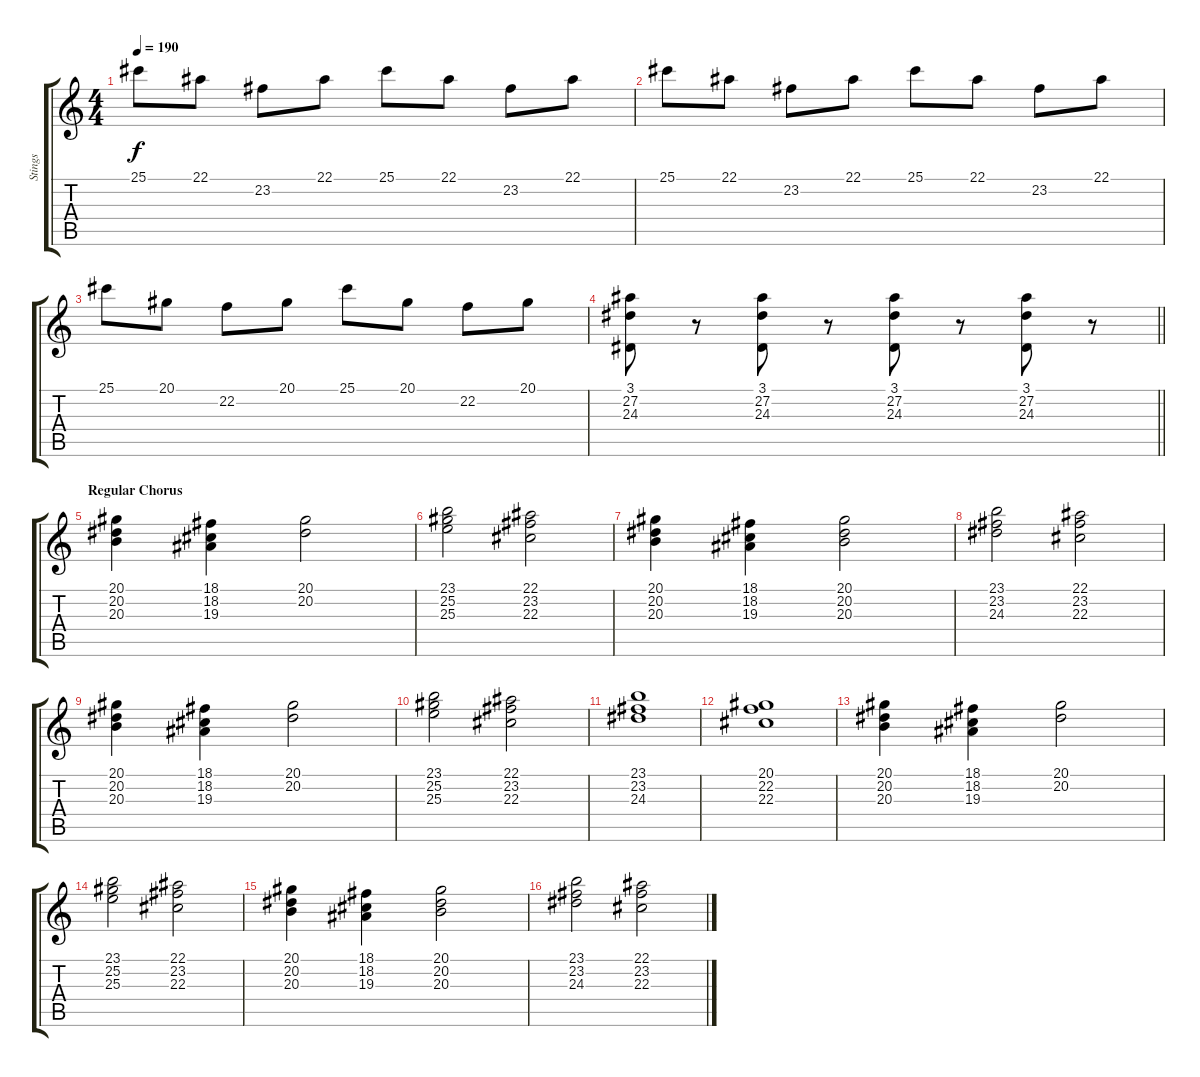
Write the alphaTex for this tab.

\track ("Stings" "Stings") {instrument stringensemble1}
\staff {score tabs}
\tuning (C4 G3 Eb3 Bb2 F2 C2) {hide}
\ts (4 4)
\tempo 190
\clef g2
\ks c
25.1.8{dy f} 22.1.8 23.2.8 22.1.8 25.1.8 22.1.8 23.2.8 22.1.8 |
25.1.8 22.1.8 23.2.8 22.1.8 25.1.8 22.1.8 23.2.8 22.1.8 |
25.1.8 20.1.8 22.2.8 20.1.8 25.1.8 20.1.8 22.2.8 20.1.8 |
\barLineRight lightlight
(3.1 27.2 24.3).8 r.8 (3.1 27.2 24.3).8 r.8 (3.1 27.2 24.3).8 r.8 (3.1 27.2 24.3).8 r.8 |
\section ("" "Regular Chorus")
(20.1 20.2 20.3).4 (18.1 18.2 19.3).4 (20.1 20.2).2 |
(23.1 25.2 25.3).2 (22.1 23.2 22.3).2 |
(20.1 20.2 20.3).4 (18.1 18.2 19.3).4 (20.1 20.2 20.3).2 |
(23.1 23.2 24.3).2 (22.1 23.2 22.3).2 |
(20.1 20.2 20.3).4 (18.1 18.2 19.3).4 (20.1 20.2).2 |
(23.1 25.2 25.3).2 (22.1 23.2 22.3).2 |
(23.1 23.2 24.3).1 |
(20.1 22.2 22.3).1 |
(20.1 20.2 20.3).4 (18.1 18.2 19.3).4 (20.1 20.2).2 |
(23.1 25.2 25.3).2 (22.1 23.2 22.3).2 |
(20.1 20.2 20.3).4 (18.1 18.2 19.3).4 (20.1 20.2 20.3).2 |
(23.1 23.2 24.3).2 (22.1 23.2 22.3).2
